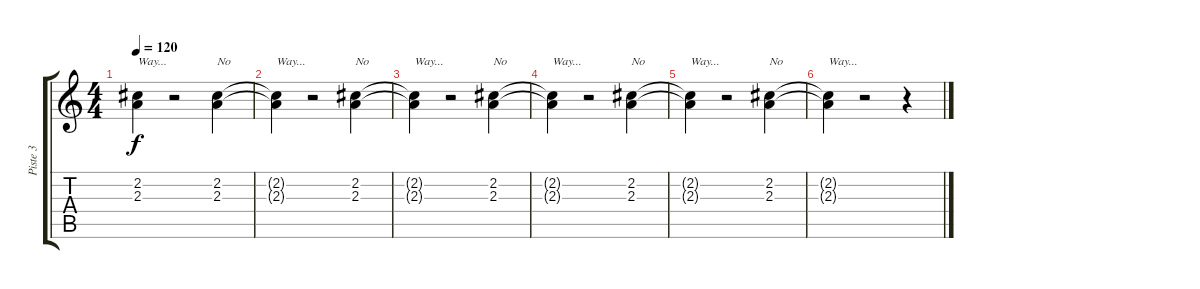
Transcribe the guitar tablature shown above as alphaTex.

\track ("Piste 3" "Piste 3") {instrument acousticguitarsteel}
\staff {score tabs}
\tuning (E4 B3 G3 D3 A2 E2) {hide}
\ts (4 4)
\tempo 120
\clef g2
\ks c
(2.2{t} 2.3{t}).4{txt "Way..." dy f} r.2 (2.2 2.3).4{txt "No"} |
(2.2{t} 2.3{t}).4{txt "Way..."} r.2 (2.2 2.3).4{txt "No"} |
(2.2{t} 2.3{t}).4{txt "Way..."} r.2 (2.2 2.3).4{txt "No"} |
(2.2{t} 2.3{t}).4{txt "Way..."} r.2 (2.2 2.3).4{txt "No"} |
(2.2{t} 2.3{t}).4{txt "Way..."} r.2 (2.2 2.3).4{txt "No"} |
(2.2{t} 2.3{t}).4{txt "Way..."} r.2 r.4
